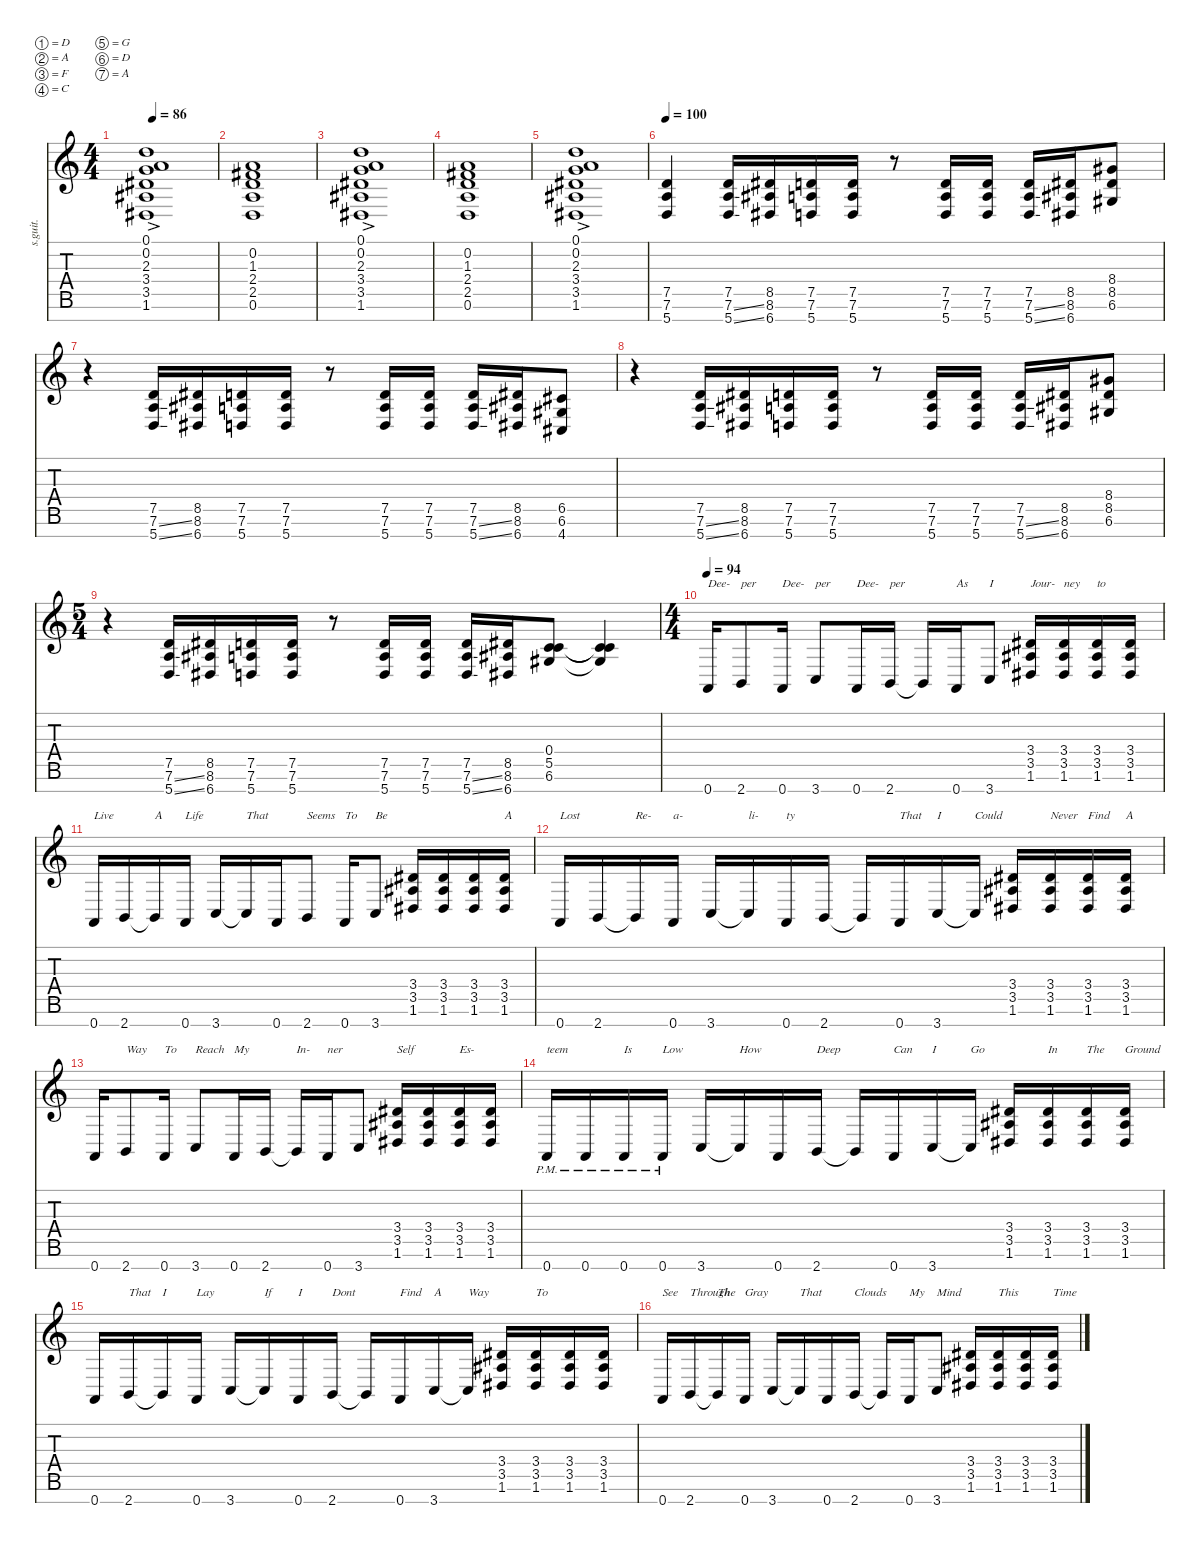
\defaultSystemsLayout 4
\hideDynamics
\bracketExtendMode nobrackets
\track ("Brian \"Head\" Welch" "s.guit.") {instrument distortionguitar}
\staff {score tabs}
\tuning (D4 A3 F3 C3 G2 D2 A1)
\ts (4 4)
\tempo 86
\clef g2
\ks c
(0.1{ac} 0.2{ac} 2.3{ac} 3.4{ac acc #} 3.5{ac acc #} 1.6{ac acc #}).1{dy p} |
(2.5 0.6 2.4 1.3{acc #} 0.2).1{dy f} |
(0.1{ac} 0.2{ac} 2.3{ac} 3.4{ac acc #} 3.5{ac acc #} 1.6{ac acc #}).1{dy p} |
(2.5 0.6 1.3{acc #} 2.4 0.2).1{dy f} |
(0.1{ac} 0.2{ac} 2.3{ac} 3.4{ac acc #} 3.5{ac acc #} 1.6{ac acc #}).1{dy p} |
\tempo 100
(7.6 5.7 7.5).4{dy f} (7.6{ss} 5.7{ss} 7.5).16 (8.6{acc #} 6.7{acc #} 8.5{acc #}).16 (7.6 5.7 7.5).16 (7.6 5.7 7.5).16 r.8 (7.6 5.7 7.5).16 (7.6 5.7 7.5).16 (7.6{ss} 5.7{ss} 7.5).16 (8.6{acc #} 6.7{acc #} 8.5{acc #}).16 (8.5{acc #} 6.6{acc #} 8.4{acc #}).8 |
r.4 (7.6{ss} 5.7{ss} 7.5).16 (8.6{acc #} 6.7{acc #} 8.5{acc #}).16 (7.6 5.7 7.5).16 (7.6 5.7 7.5).16 r.8 (7.6 5.7 7.5).16 (7.6 5.7 7.5).16 (7.6{ss} 5.7{ss} 7.5).16 (8.6{acc #} 6.7{acc #} 8.5{acc #}).16 (6.6{acc #} 4.7{acc #} 6.5{acc #}).8 |
r.4 (7.6{ss} 5.7{ss} 7.5).16 (8.6{acc #} 6.7{acc #} 8.5{acc #}).16 (7.6 5.7 7.5).16 (7.6 5.7 7.5).16 r.8 (7.6 5.7 7.5).16 (7.6 5.7 7.5).16 (7.6{ss} 5.7{ss} 7.5).16 (8.6{acc #} 6.7{acc #} 8.5{acc #}).16 (8.5{acc #} 6.6{acc #} 8.4{acc #}).8 |
\ts (5 4)
\beaming (8 2 2 2 2)
r.4 (7.6{ss} 5.7{ss} 7.5).16 (8.6{acc #} 6.7{acc #} 8.5{acc #}).16 (7.6 5.7 7.5).16 (7.6 5.7 7.5).16 r.8 (7.6 5.7 7.5).16 (7.6 5.7 7.5).16 (7.6{ss} 5.7{ss} 7.5).16 (8.6{acc #} 6.7{acc #} 8.5{acc #}).16 (0.4 5.5 6.6{acc #}).8 (0.4{t} 5.5{t} 6.6{t acc #}).4 |
\ts (4 4)
\beaming (8 2 2 2 2)
\tempo 94
0.7.16{txt "Dee-"} 2.7.8{txt "per"} 0.7.16{txt "Dee-"} 3.7.8{txt "per"} 0.7.16{txt "Dee-"} 2.7.16{txt "per"} 2.7{t}.16 0.7.16{txt "As"} 3.7.8{txt "I"} (1.6{acc #} 3.5{acc #} 3.4{acc #}).16{txt "Jour-"} (1.6{acc #} 3.4{acc #} 3.5{acc #}).16{txt "ney"} (1.6{acc #} 3.5{acc #} 3.4{acc #}).16{txt "to"} (1.6{acc #} 3.4{acc #} 3.5{acc #}).16 |
0.7.16{txt "Live"} 2.7.16 2.7{t}.16{txt "A"} 0.7.16{txt "Life"} 3.7.16 3.7{t}.16{txt "That"} 0.7.16 2.7.8{txt "Seems"} 0.7.16{txt "To"} 3.7.8{txt "Be"} (1.6{acc #} 3.5{acc #} 3.4{acc #}).16 (1.6{acc #} 3.4{acc #} 3.5{acc #}).16 (1.6{acc #} 3.5{acc #} 3.4{acc #}).16 (1.6{acc #} 3.4{acc #} 3.5{acc #}).16{txt "A"} |
0.7.16{txt "Lost"} 2.7.16 2.7{t}.16{txt "Re-"} 0.7.16{txt "a-"} 3.7.16 3.7{t}.16{txt "li-"} 0.7.16{txt "ty"} 2.7.16 2.7{t}.16 0.7.16{txt "That"} 3.7.16{txt "I"} 3.7{t}.16{txt "Could"} (1.6{acc #} 3.5{acc #} 3.4{acc #}).16 (1.6{acc #} 3.4{acc #} 3.5{acc #}).16{txt "Never"} (1.6{acc #} 3.5{acc #} 3.4{acc #}).16{txt "Find"} (1.6{acc #} 3.4{acc #} 3.5{acc #}).16{txt "A"} |
0.7.16 2.7.8{txt "Way"} 0.7.16{txt "To"} 3.7.8{txt "Reach"} 0.7.16{txt "My"} 2.7.16 2.7{t}.16{txt "In-"} 0.7.16{txt "ner"} 3.7.8 (1.6{acc #} 3.5{acc #} 3.4{acc #}).16{txt "Self"} (1.6{acc #} 3.4{acc #} 3.5{acc #}).16 (1.6{acc #} 3.5{acc #} 3.4{acc #}).16{txt "Es-"} (1.6{acc #} 3.4{acc #} 3.5{acc #}).16 |
0.7{pm}.16{txt "teem"} 0.7{pm}.16 0.7{pm}.16{txt "Is"} 0.7{pm}.16{txt "Low"} 3.7.16 3.7{t}.16{txt "How"} 0.7.16 2.7.16{txt "Deep"} 2.7{t}.16 0.7.16{txt "Can"} 3.7.16{txt "I"} 3.7{t}.16{txt "Go"} (1.6{acc #} 3.5{acc #} 3.4{acc #}).16 (1.6{acc #} 3.5{acc #} 3.4{acc #}).16{txt "In"} (1.6{acc #} 3.4{acc #} 3.5{acc #}).16{txt "The"} (1.6{acc #} 3.5{acc #} 3.4{acc #}).16{txt "Ground"} |
0.7.16 2.7.16{txt "That"} 2.7{t}.16{txt "I"} 0.7.16{txt "Lay"} 3.7.16 3.7{t}.16{txt "If"} 0.7.16{txt "I"} 2.7.16{txt "Dont"} 2.7{t}.16 0.7.16{txt "Find"} 3.7.16{txt "A"} 3.7{t}.16{txt "Way"} (1.6{acc #} 3.4{acc #} 3.5{acc #}).16 (1.6{acc #} 3.5{acc #} 3.4{acc #}).16{txt "To"} (1.6{acc #} 3.4{acc #} 3.5{acc #}).16 (1.6{acc #} 3.5{acc #} 3.4{acc #}).16 |
0.7.16{txt "See"} 2.7.16{txt "Through"} 2.7{t}.16{txt "The"} 0.7.16{txt "Gray"} 3.7.16 3.7{t}.16{txt "That"} 0.7.16 2.7.16{txt "Clouds"} 2.7{t}.16 0.7.16{txt "My"} 3.7.8{txt "Mind"} (1.6{acc #} 3.5{acc #} 3.4{acc #}).16 (1.6{acc #} 3.4{acc #} 3.5{acc #}).16{txt "This"} (1.6{acc #} 3.5{acc #} 3.4{acc #}).16 (1.6{acc #} 3.4{acc #} 3.5{acc #}).16{txt "Time"}
